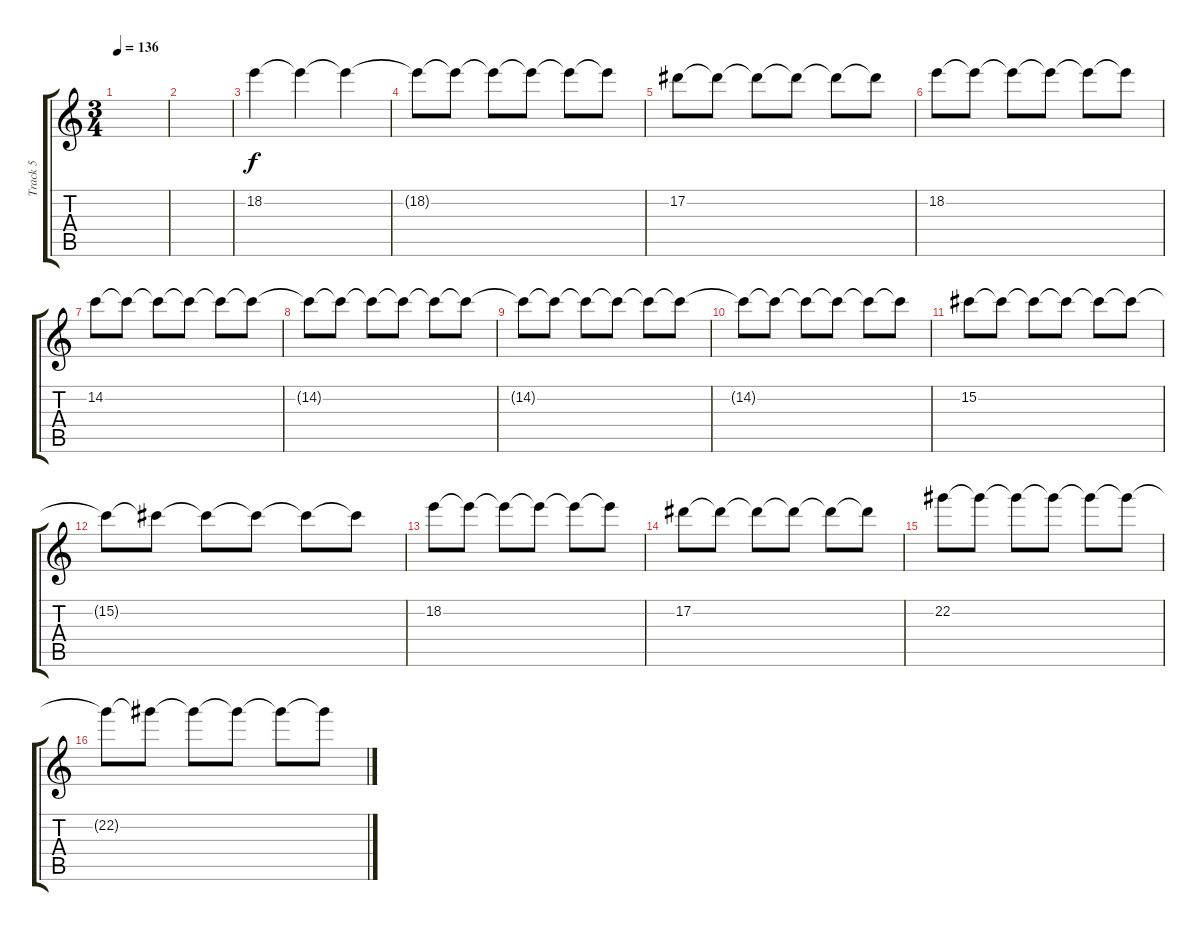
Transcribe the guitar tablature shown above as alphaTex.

\track ("Track 5" "Track 5") {instrument distortionguitar}
\staff {score tabs}
\tuning (Eb4 Bb3 Gb3 Db3 Ab2 Db2) {hide}
\ts (3 4)
\tempo 136
\clef g2
\ks c
|
|
18.2.4 18.2{t}.4 18.2{t}.4 |
18.2{t}.8 18.2{t}.8 18.2{t}.8 18.2{t}.8 18.2{t}.8 18.2{t}.8 |
17.2.8 17.2{t}.8 17.2{t}.8 17.2{t}.8 17.2{t}.8 17.2{t}.8 |
18.2.8 18.2{t}.8 18.2{t}.8 18.2{t}.8 18.2{t}.8 18.2{t}.8 |
14.2.8 14.2{t}.8 14.2{t}.8 14.2{t}.8 14.2{t}.8 14.2{t}.8 |
14.2{t}.8 14.2{t}.8 14.2{t}.8 14.2{t}.8 14.2{t}.8 14.2{t}.8 |
14.2{t}.8 14.2{t}.8 14.2{t}.8 14.2{t}.8 14.2{t}.8 14.2{t}.8 |
14.2{t}.8 14.2{t}.8 14.2{t}.8 14.2{t}.8 14.2{t}.8 14.2{t}.8 |
15.2.8 15.2{t}.8 15.2{t}.8 15.2{t}.8 15.2{t}.8 15.2{t}.8 |
15.2{t}.8 15.2{t}.8 15.2{t}.8 15.2{t}.8 15.2{t}.8 15.2{t}.8 |
18.2.8 18.2{t}.8 18.2{t}.8 18.2{t}.8 18.2{t}.8 18.2{t}.8 |
17.2.8 17.2{t}.8 17.2{t}.8 17.2{t}.8 17.2{t}.8 17.2{t}.8 |
22.2.8 22.2{t}.8 22.2{t}.8 22.2{t}.8 22.2{t}.8 22.2{t}.8 |
22.2{t}.8 22.2{t}.8 22.2{t}.8 22.2{t}.8 22.2{t}.8 22.2{t}.8
